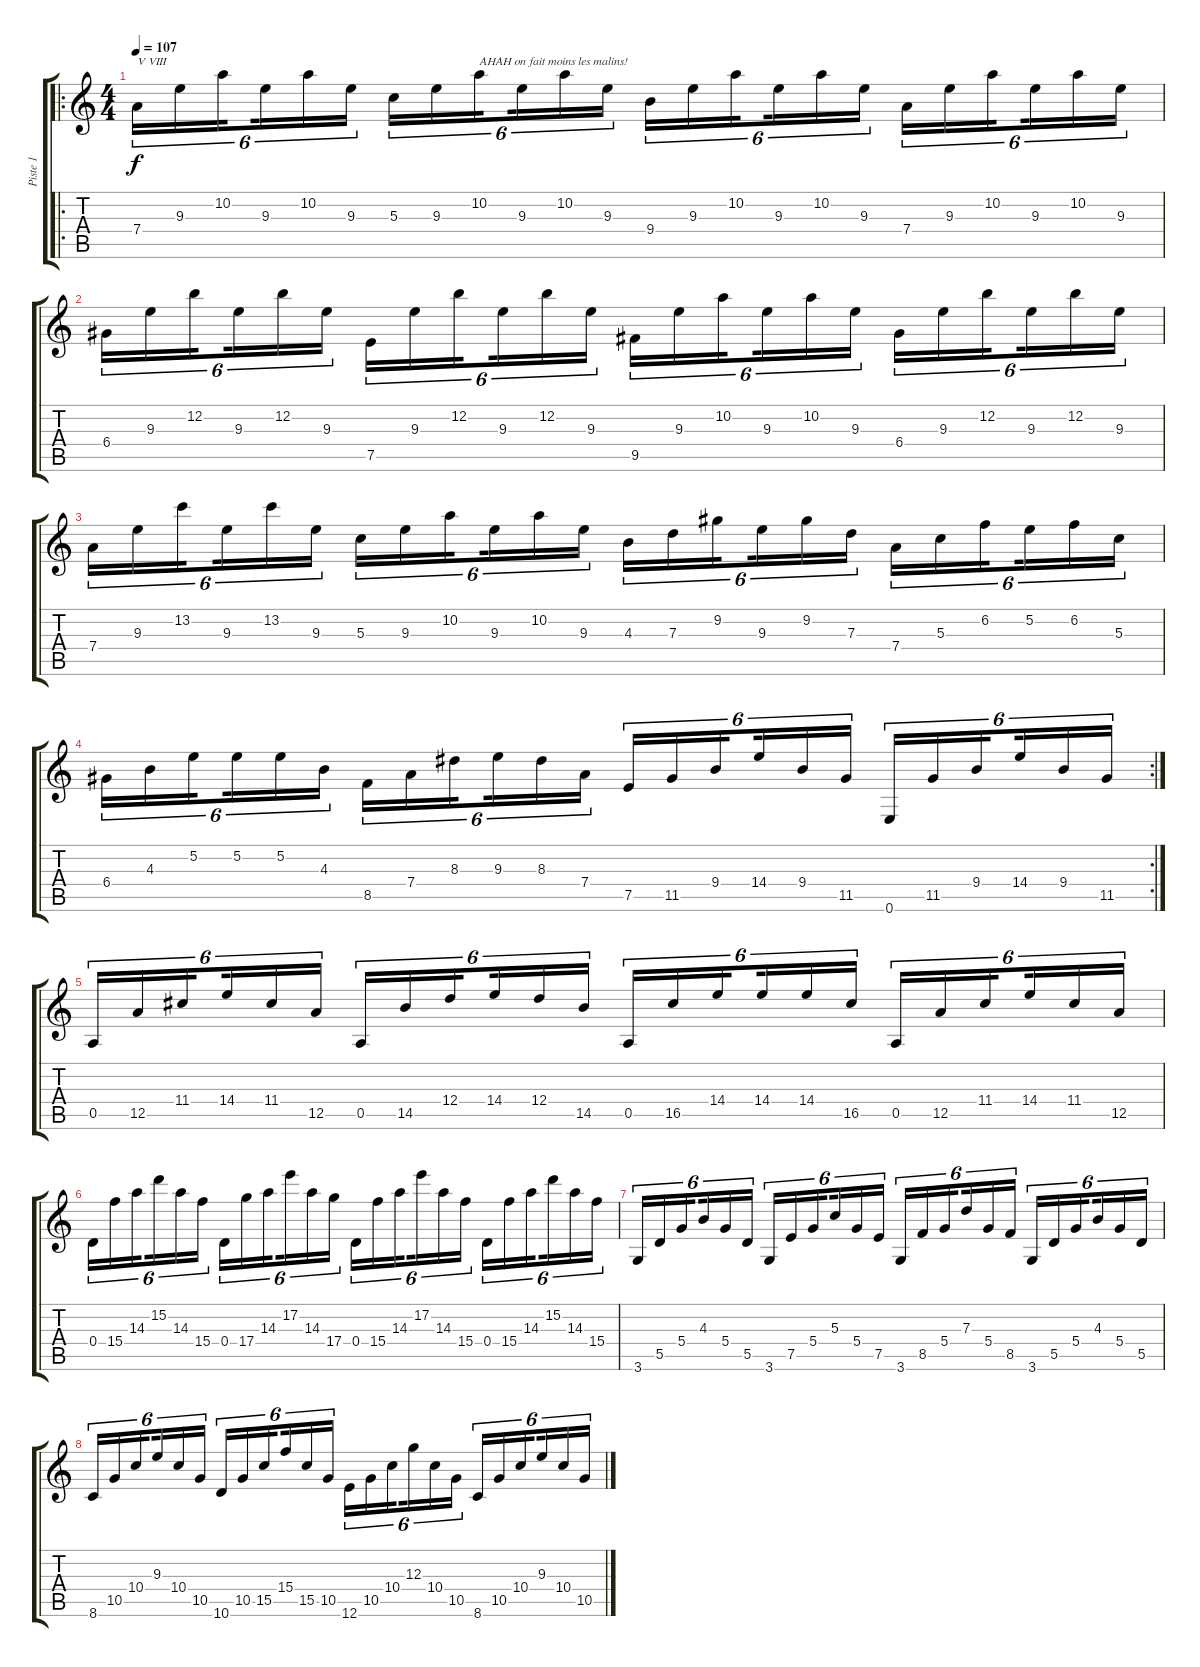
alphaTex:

\track ("Piste 1" "Piste 1") {instrument distortionguitar}
\staff {score tabs}
\tuning (E4 B3 G3 D3 A2 E2) {hide}
\ro
\ts (4 4)
\tempo 107
\clef g2
\ks c
7.4.16{tu (6 4) txt "V VIII" dy f} 9.3.16{tu (6 4)} 10.2.16{tu (6 4) beam splitsecondary} 9.3.16{tu (6 4)} 10.2.16{tu (6 4)} 9.3.16{tu (6 4)} 5.3.16{tu (6 4)} 9.3.16{tu (6 4)} 10.2.16{tu (6 4) txt "AHAH on fait moins les malins!" beam splitsecondary} 9.3.16{tu (6 4)} 10.2.16{tu (6 4)} 9.3.16{tu (6 4)} 9.4.16{tu (6 4)} 9.3.16{tu (6 4)} 10.2.16{tu (6 4) beam splitsecondary} 9.3.16{tu (6 4)} 10.2.16{tu (6 4)} 9.3.16{tu (6 4)} 7.4.16{tu (6 4)} 9.3.16{tu (6 4)} 10.2.16{tu (6 4) beam splitsecondary} 9.3.16{tu (6 4)} 10.2.16{tu (6 4)} 9.3.16{tu (6 4)} |
6.4.16{tu (6 4)} 9.3.16{tu (6 4)} 12.2.16{tu (6 4) beam splitsecondary} 9.3.16{tu (6 4)} 12.2.16{tu (6 4)} 9.3.16{tu (6 4)} 7.5.16{tu (6 4)} 9.3.16{tu (6 4)} 12.2.16{tu (6 4) beam splitsecondary} 9.3.16{tu (6 4)} 12.2.16{tu (6 4)} 9.3.16{tu (6 4)} 9.5.16{tu (6 4)} 9.3.16{tu (6 4)} 10.2.16{tu (6 4) beam splitsecondary} 9.3.16{tu (6 4)} 10.2.16{tu (6 4)} 9.3.16{tu (6 4)} 6.4.16{tu (6 4)} 9.3.16{tu (6 4)} 12.2.16{tu (6 4) beam splitsecondary} 9.3.16{tu (6 4)} 12.2.16{tu (6 4)} 9.3.16{tu (6 4)} |
7.4.16{tu (6 4)} 9.3.16{tu (6 4)} 13.2.16{tu (6 4) beam splitsecondary} 9.3.16{tu (6 4)} 13.2.16{tu (6 4)} 9.3.16{tu (6 4)} 5.3.16{tu (6 4)} 9.3.16{tu (6 4)} 10.2.16{tu (6 4) beam splitsecondary} 9.3.16{tu (6 4)} 10.2.16{tu (6 4)} 9.3.16{tu (6 4)} 4.3.16{tu (6 4)} 7.3.16{tu (6 4)} 9.2.16{tu (6 4) beam splitsecondary} 9.3.16{tu (6 4)} 9.2.16{tu (6 4)} 7.3.16{tu (6 4)} 7.4.16{tu (6 4)} 5.3.16{tu (6 4)} 6.2.16{tu (6 4) beam splitsecondary} 5.2.16{tu (6 4)} 6.2.16{tu (6 4)} 5.3.16{tu (6 4)} |
\rc 2
6.4.16{tu (6 4)} 4.3.16{tu (6 4)} 5.2.16{tu (6 4) beam splitsecondary} 5.2.16{tu (6 4)} 5.2.16{tu (6 4)} 4.3.16{tu (6 4)} 8.5.16{tu (6 4)} 7.4.16{tu (6 4)} 8.3.16{tu (6 4) beam splitsecondary} 9.3.16{tu (6 4)} 8.3.16{tu (6 4)} 7.4.16{tu (6 4)} 7.5.16{tu (6 4)} 11.5.16{tu (6 4)} 9.4.16{tu (6 4) beam splitsecondary} 14.4.16{tu (6 4)} 9.4.16{tu (6 4)} 11.5.16{tu (6 4)} 0.6.16{tu (6 4)} 11.5.16{tu (6 4)} 9.4.16{tu (6 4) beam splitsecondary} 14.4.16{tu (6 4)} 9.4.16{tu (6 4)} 11.5.16{tu (6 4)} |
0.5.16{tu (6 4)} 12.5.16{tu (6 4)} 11.4.16{tu (6 4) beam splitsecondary} 14.4.16{tu (6 4)} 11.4.16{tu (6 4)} 12.5.16{tu (6 4)} 0.5.16{tu (6 4)} 14.5.16{tu (6 4)} 12.4.16{tu (6 4) beam splitsecondary} 14.4.16{tu (6 4)} 12.4.16{tu (6 4)} 14.5.16{tu (6 4)} 0.5.16{tu (6 4)} 16.5.16{tu (6 4)} 14.4.16{tu (6 4) beam splitsecondary} 14.4.16{tu (6 4)} 14.4.16{tu (6 4)} 16.5.16{tu (6 4)} 0.5.16{tu (6 4)} 12.5.16{tu (6 4)} 11.4.16{tu (6 4) beam splitsecondary} 14.4.16{tu (6 4)} 11.4.16{tu (6 4)} 12.5.16{tu (6 4)} |
0.4.16{tu (6 4)} 15.4.16{tu (6 4)} 14.3.16{tu (6 4) beam splitsecondary} 15.2.16{tu (6 4)} 14.3.16{tu (6 4)} 15.4.16{tu (6 4)} 0.4.16{tu (6 4)} 17.4.16{tu (6 4)} 14.3.16{tu (6 4) beam splitsecondary} 17.2.16{tu (6 4)} 14.3.16{tu (6 4)} 17.4.16{tu (6 4)} 0.4.16{tu (6 4)} 15.4.16{tu (6 4)} 14.3.16{tu (6 4) beam splitsecondary} 17.2.16{tu (6 4)} 14.3.16{tu (6 4)} 15.4.16{tu (6 4)} 0.4.16{tu (6 4)} 15.4.16{tu (6 4)} 14.3.16{tu (6 4) beam splitsecondary} 15.2.16{tu (6 4)} 14.3.16{tu (6 4)} 15.4.16{tu (6 4)} |
3.6.16{tu (6 4)} 5.5.16{tu (6 4)} 5.4.16{tu (6 4) beam splitsecondary} 4.3.16{tu (6 4)} 5.4.16{tu (6 4)} 5.5.16{tu (6 4)} 3.6.16{tu (6 4)} 7.5.16{tu (6 4)} 5.4.16{tu (6 4) beam splitsecondary} 5.3.16{tu (6 4)} 5.4.16{tu (6 4)} 7.5.16{tu (6 4)} 3.6.16{tu (6 4)} 8.5.16{tu (6 4)} 5.4.16{tu (6 4) beam splitsecondary} 7.3.16{tu (6 4)} 5.4.16{tu (6 4)} 8.5.16{tu (6 4)} 3.6.16{tu (6 4)} 5.5.16{tu (6 4)} 5.4.16{tu (6 4) beam splitsecondary} 4.3.16{tu (6 4)} 5.4.16{tu (6 4)} 5.5.16{tu (6 4)} |
8.6.16{tu (6 4)} 10.5.16{tu (6 4)} 10.4.16{tu (6 4) beam splitsecondary} 9.3.16{tu (6 4)} 10.4.16{tu (6 4)} 10.5.16{tu (6 4)} 10.6.16{tu (6 4)} 10.5.16{tu (6 4)} 15.5.16{tu (6 4) beam splitsecondary} 15.4.16{tu (6 4)} 15.5.16{tu (6 4)} 10.5.16{tu (6 4)} 12.6.16{tu (6 4)} 10.5.16{tu (6 4)} 10.4.16{tu (6 4) beam splitsecondary} 12.3.16{tu (6 4)} 10.4.16{tu (6 4)} 10.5.16{tu (6 4)} 8.6.16{tu (6 4)} 10.5.16{tu (6 4)} 10.4.16{tu (6 4) beam splitsecondary} 9.3.16{tu (6 4)} 10.4.16{tu (6 4)} 10.5.16{tu (6 4)}
